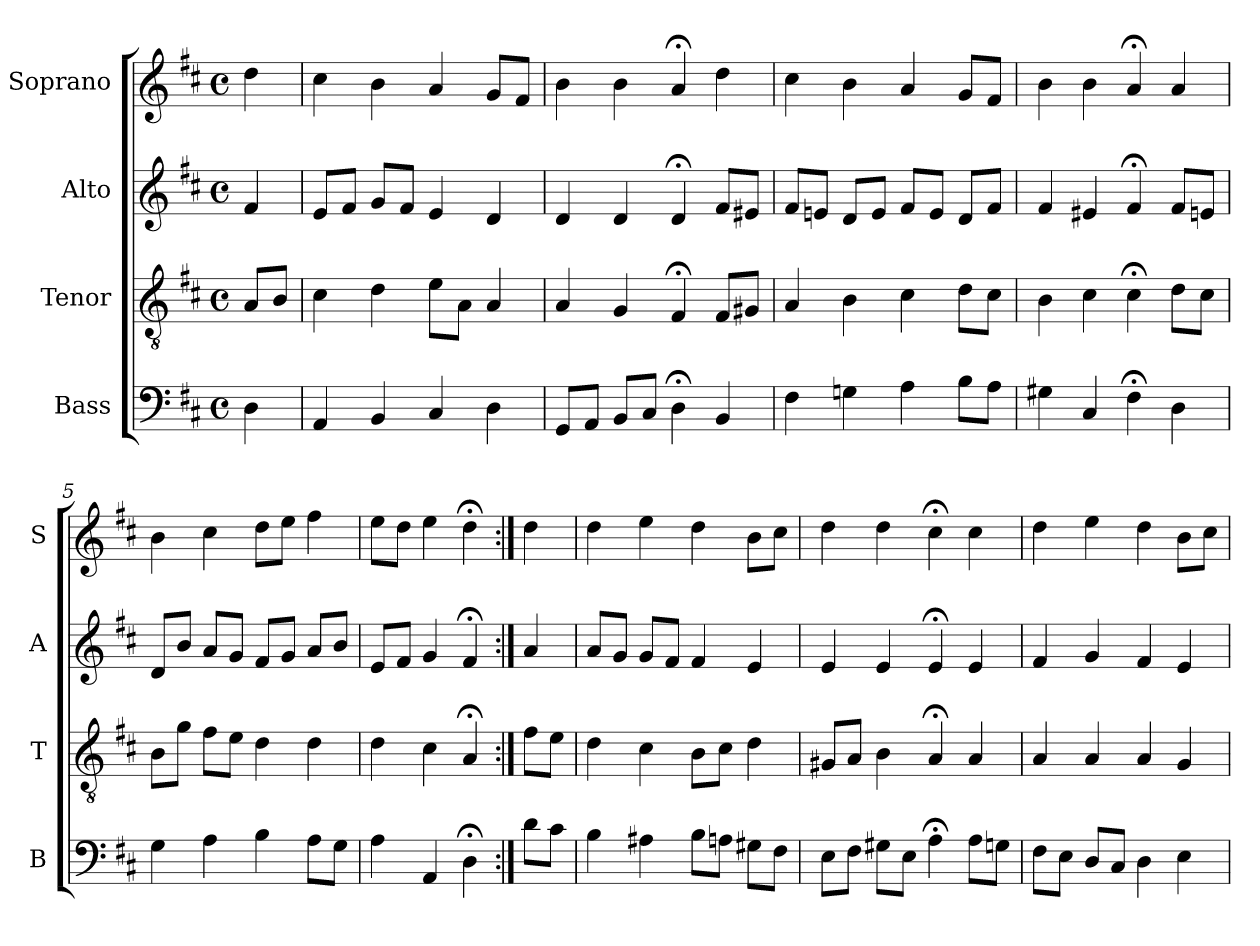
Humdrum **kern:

**kern	**kern	**kern	**kern
*part4	*part3	*part2	*part1
*staff4	*staff3	*staff2	*staff1
*I"Bass	*I"Tenor	*I"Alto	*I"Soprano
*I'B	*I'T	*I'A	*I'S
*clefF4	*clefGv2	*clefG2	*clefG2
*k[f#c#]	*k[f#c#]	*k[f#c#]	*k[f#c#]
*D:	*D:	*D:	*D:
*M4/4	*M4/4	*M4/4	*M4/4
*met(c)	*met(c)	*met(c)	*met(c)
*MM100	*MM100	*MM100	*MM100
=	=	=	=
4D	8AL	4f#	4dd
.	8BJ	.	.
=1	=1	=1	=1
4AA	4c#	8eL	4cc#
.	.	8f#J	.
4BB	4d	8gL	4b
.	.	8f#J	.
4C#	8eL	4e	4a
.	8AJ	.	.
4D	4A	4d	8gL
.	.	.	8f#J
=2	=2	=2	=2
8GGL	4A	4d	4b
8AAJ	.	.	.
8BBL	4G	4d	4b
8C#J	.	.	.
4D;<	4F#;<	4d;<	4a;<
4BB	8F#L	8f#L	4dd
.	8G#XJ	8e#XJ	.
=3	=3	=3	=3
4F#	4A	8f#L	4cc#
.	.	8enJ	.
4Gn	4B	8dL	4b
.	.	8eJ	.
4A	4c#	8f#L	4a
.	.	8eJ	.
8BL	8dL	8dL	8gL
8AJ	8c#J	8f#J	8f#J
=4	=4	=4	=4
4G#X	4B	4f#	4b
4C#	4c#	4e#X	4b
4F#;<	4c#;<	4f#;<	4a;<
4D	8dL	8f#L	4a
.	8c#J	8enJ	.
=5	=5	=5	=5
4G	8BL	8dL	4b
.	8gJ	8bJ	.
4A	8f#L	8aL	4cc#
.	8eJ	8gJ	.
4B	4d	8f#L	8ddL
.	.	8gJ	8eeJ
8AL	4d	8aL	4ff#
8GJ	.	8bJ	.
=6	=6	=6	=6
4A	4d	8eL	8eeL
.	.	8f#J	8ddJ
4AAi	4c#i	4gi	4eei
4D;<	4A;<	4f#;<	4dd;<
=:|!	=:|!	=:|!	=:|!
8dL	8f#L	4a	4dd
8c#J	8eJ	.	.
=7	=7	=7	=7
4B	4d	8aL	4dd
.	.	8gJ	.
4A#X	4c#	8gL	4ee
.	.	8f#J	.
8BL	8BL	4f#	4dd
8AnJ	8c#J	.	.
8G#XL	4d	4e	8bL
8F#J	.	.	8cc#J
=8	=8	=8	=8
8EL	8G#XL	4e	4dd
8F#J	8AJ	.	.
8G#XL	4B	4e	4dd
8EJ	.	.	.
4A;<	4A;<	4e;<	4cc#;<
8AL	4A	4e	4cc#
8GnJ	.	.	.
=9	=9	=9	=9
8F#L	4A	4f#	4dd
8EJ	.	.	.
8DL	4A	4g	4ee
8C#J	.	.	.
4D	4A	4f#	4dd
4E	4G	4e	8bL
.	.	.	8cc#J
=	=	=	=
*-	*-	*-	*-
